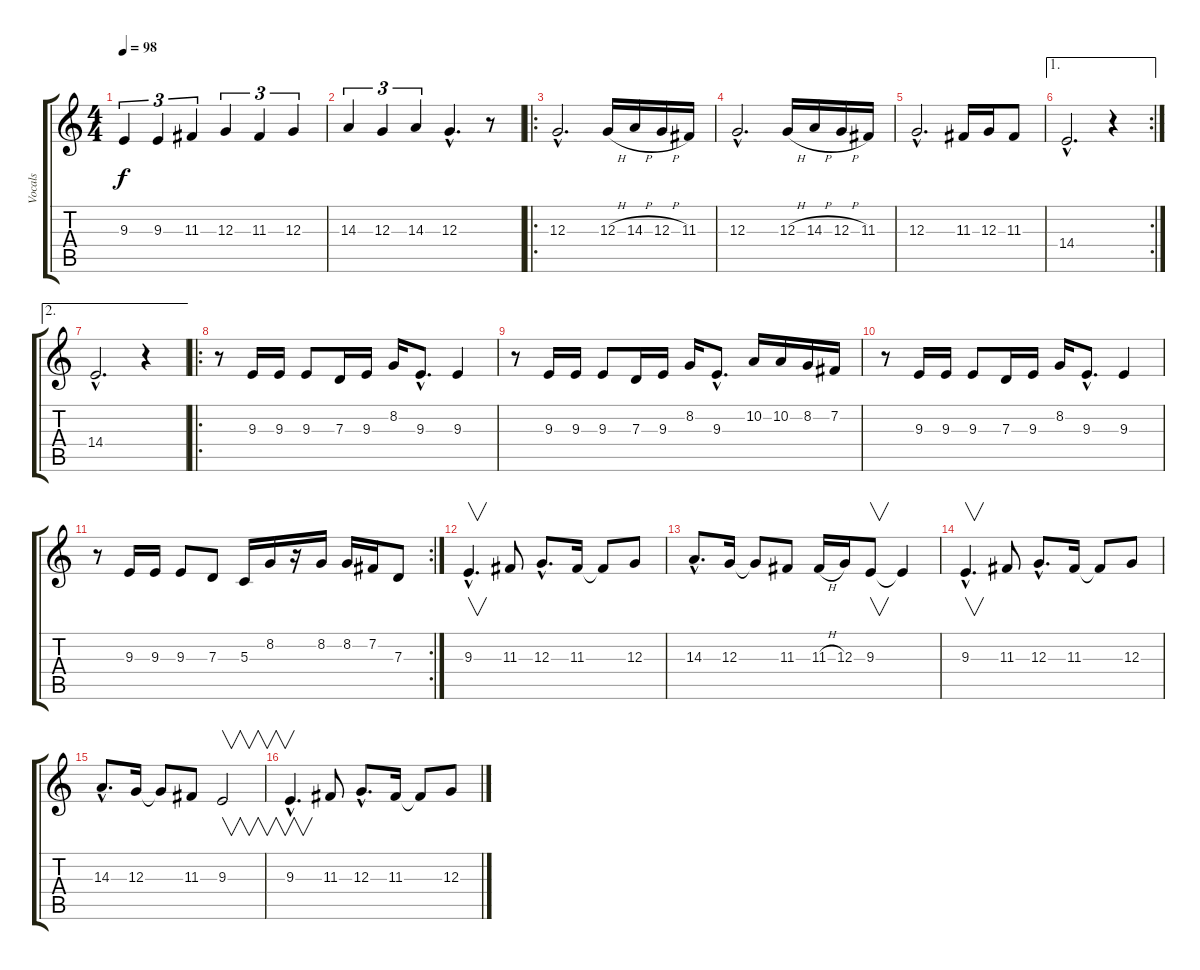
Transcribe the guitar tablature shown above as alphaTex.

\track ("Vocals" "Vocals") {instrument stringensemble1}
\staff {score tabs}
\tuning (E4 B3 G3 D3 A2 E2) {hide}
\ts (4 4)
\tempo 98
\clef g2
\ks c
9.3.4{tu (3 2) dy f} 9.3.4{tu (3 2)} 11.3.4{tu (3 2)} 12.3.4{tu (3 2)} 11.3.4{tu (3 2)} 12.3.4{tu (3 2)} |
14.3.4{tu (3 2)} 12.3.4{tu (3 2)} 14.3.4{tu (3 2)} 12.3{hac}.4{d} r.8 |
\ro
12.3{hac}.2{d} 12.3{h}.16 14.3{h}.16 12.3{h}.16 11.3.16 |
12.3{hac}.2{d} 12.3{h}.16 14.3{h}.16 12.3{h}.16 11.3.16 |
12.3{hac}.2{d} 11.3.16 12.3.16 11.3.8 |
\ae 1
\rc 2
14.4{hac}.2{d} r.4 |
\ae 2
14.4{hac}.2{d} r.4 |
\ro
r.8 9.3.16 9.3.16 9.3.8 7.3.16 9.3.16 8.2.16 9.3{hac}.8{d} 9.3.4 |
r.8 9.3.16 9.3.16 9.3.8 7.3.16 9.3.16 8.2.16 9.3{hac}.8{d} 10.2.16 10.2.16 8.2.16 7.2.16 |
r.8 9.3.16 9.3.16 9.3.8 7.3.16 9.3.16 8.2.16 9.3{hac}.8{d} 9.3.4 |
\rc 2
r.8 9.3.16 9.3.16 9.3.8 7.3.8 5.3.16 8.2.16 r.16 8.2.16 8.2.16 7.2.16 7.3.8 |
9.3{hac}.4{v d} 11.3.8 12.3{hac}.8{d} 11.3.16 11.3{t}.8 12.3.8 |
14.3{hac}.8{d} 12.3.16 12.3{t}.8 11.3.8 11.3{h}.16 12.3.16 9.3.8{v} 9.3{t}.4 |
9.3{hac}.4{v d} 11.3.8 12.3{hac}.8{d} 11.3.16 11.3{t}.8 12.3.8 |
14.3{hac}.8{d} 12.3.16 12.3{t}.8 11.3.8 9.3.2{v} |
9.3{hac}.4{v d} 11.3.8 12.3{hac}.8{d} 11.3.16 11.3{t}.8 12.3.8
